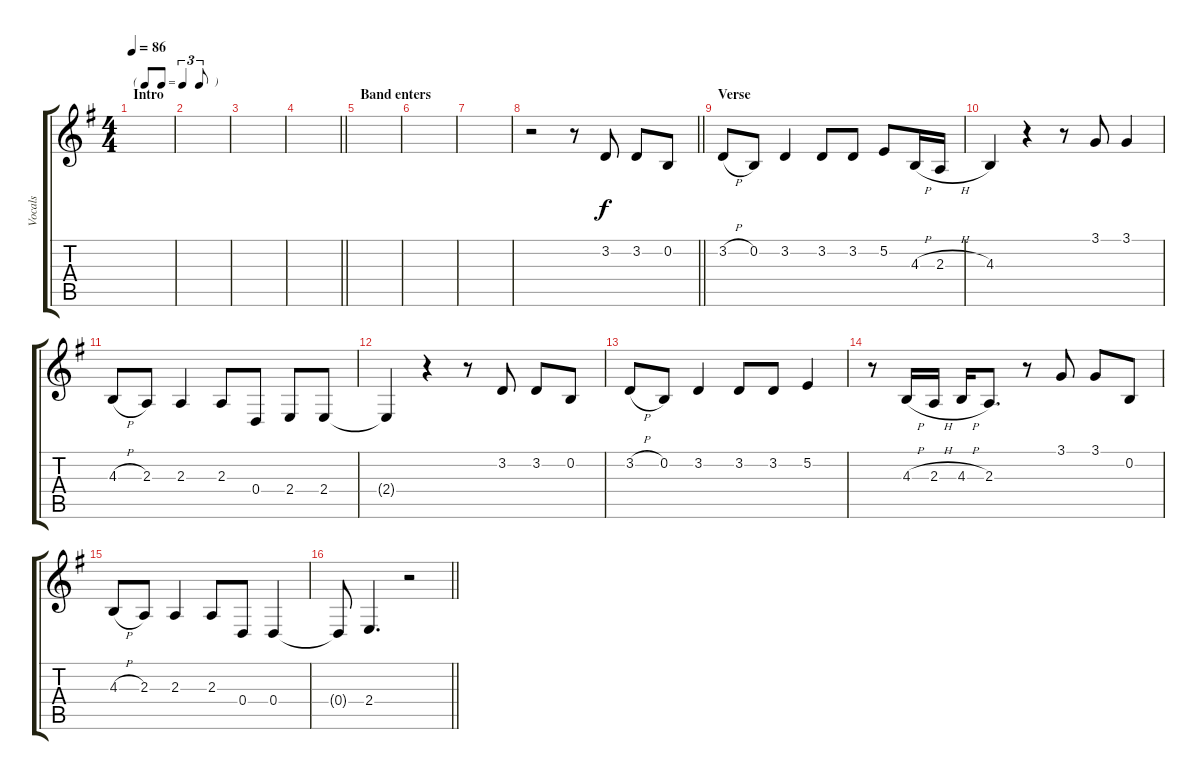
\track ("Vocals" "Vocals") {instrument altosax}
\staff {score tabs}
\tuning (E4 B3 G3 D3 A2 E2) {hide}
\ts (4 4)
\tf triplet8th
\section ("" "Intro")
\tempo 86
\clef g2
\ks g
|
|
|
\barLineRight lightlight
|
\section ("" "Band enters")
|
|
|
\barLineRight lightlight
r.2 r.8 3.2.8 3.2.8 0.2.8 |
\section ("" "Verse")
3.2{h}.8 0.2.8 3.2.4 3.2.8 3.2.8 5.2.8 4.3{h}.16 2.3{h}.16 |
4.3.4 r.4 r.8 3.1.8 3.1.4 |
4.3{h}.8 2.3.8 2.3.4 2.3.8 0.4.8 2.4.8 2.4.8 |
2.4{t}.4 r.4 r.8 3.2.8 3.2.8 0.2.8 |
3.2{h}.8 0.2.8 3.2.4 3.2.8 3.2.8 5.2.4 |
r.8 4.3{h}.16 2.3{h}.16 4.3{h}.16 2.3.8{d} r.8 3.1.8 3.1.8 0.2.8 |
4.3{h}.8 2.3.8 2.3.4 2.3.8 0.4.8 0.4.4 |
\barLineRight lightlight
0.4{t}.8 2.4.4{d} r.2
